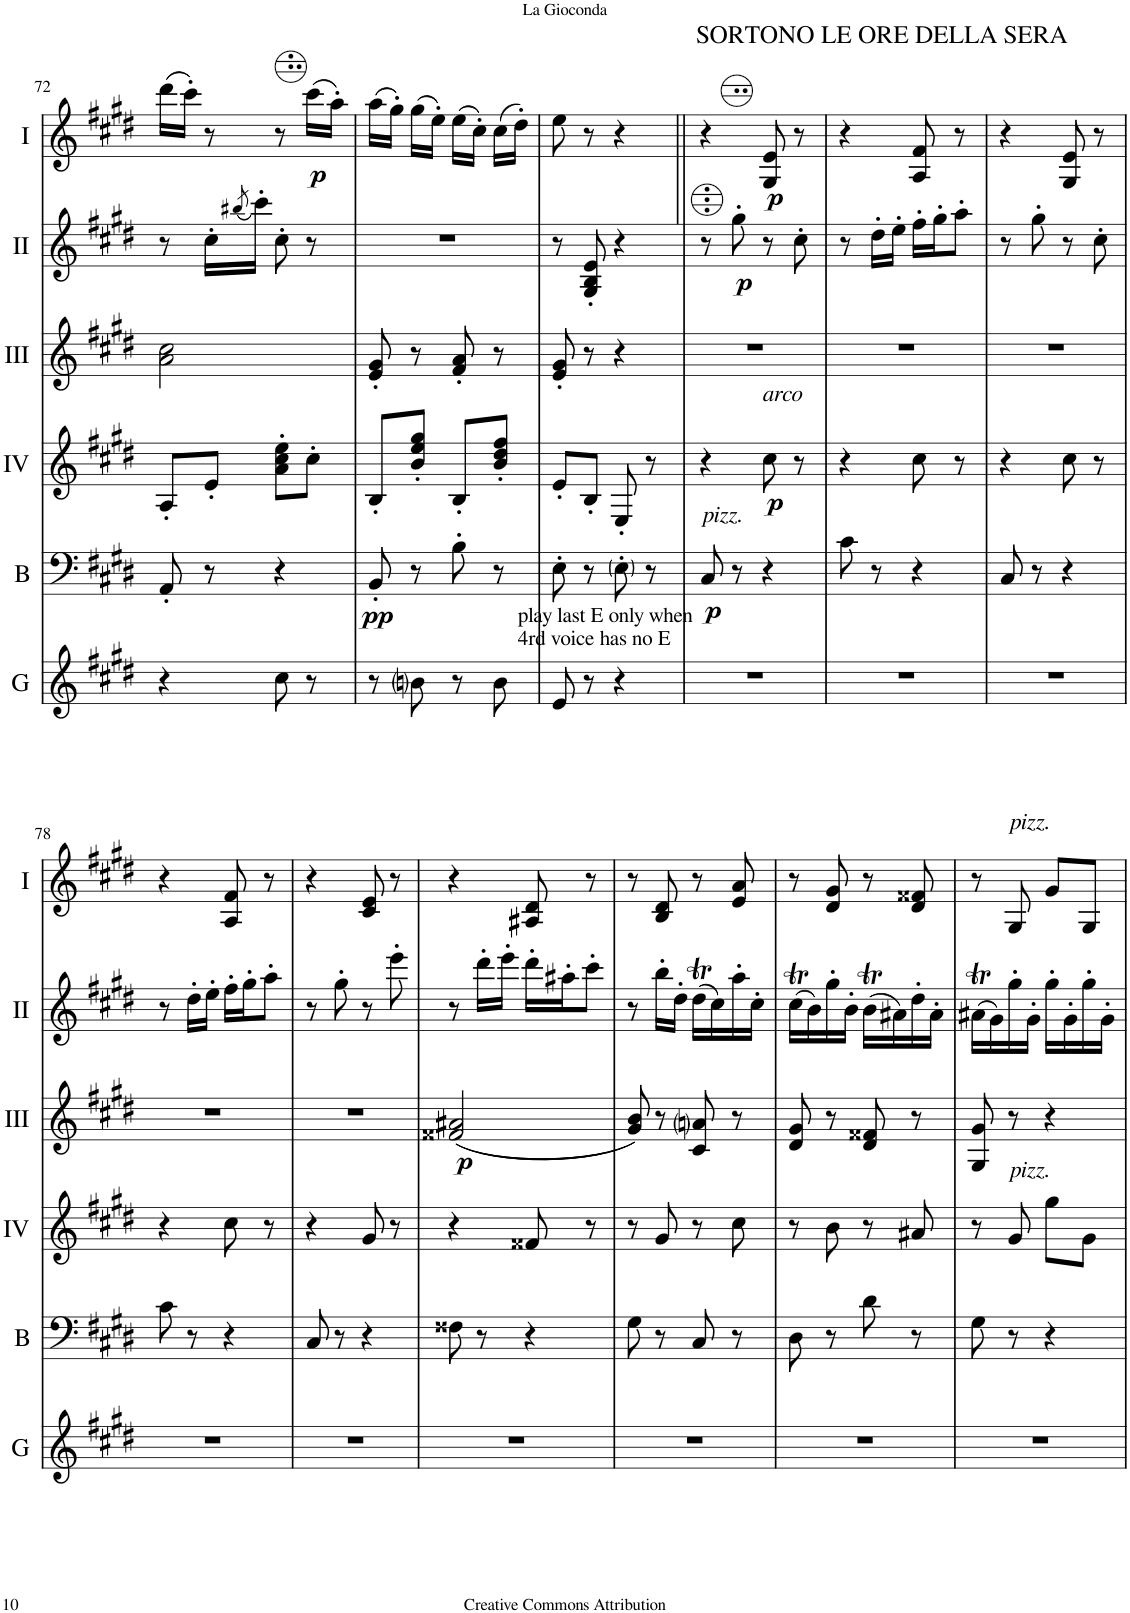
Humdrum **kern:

**kern	**kern	**dynam	**kern	**dynam	**kern	**dynam	**kern	**dynam	**kern	**dynam
*part6	*part5	*part5	*part4	*part4	*part3	*part3	*part2	*part2	*part1	*part1
*staff6	*staff5	*staff5	*staff4	*staff4	*staff3	*staff3	*staff2	*staff2	*staff1	*staff1
*I"Glock.	*I"Bass	*	*I"Acc. 4	*	*I"Acc. 3	*	*I"Acc. 2	*	*I"Acc. 1	*
*I'G	*I'B	*	*	*	*	*	*	*	*	*
!!LO:PB:g=z
*clefG2	*clefF4	*	*clefG2	*	*clefG2	*	*clefG2	*	*clefG2	*
*Trd-14c-24	*Trd7c12	*	*Trd7c12	*	*	*	*	*	*	*
*k[f#c#g#d#]	*k[f#c#g#d#]	*	*k[f#c#g#d#]	*	*k[f#c#g#d#]	*	*k[f#c#g#d#]	*	*k[f#c#g#d#]	*
*M2/4	*M2/4	*	*M2/4	*	*M2/4	*	*M2/4	*	*M2/4	*
=72	=72	=72	=72	=72	=72	=72	=72	=72	=72	=72
4r	8AA'/	.	8A'/L	.	2A\ 2c#\	.	8r	.	(16ddd#\LL	.
.	.	.	.	.	.	.	.	.	16ccc#'\JJ)	.
.	8r	.	8e'/J	.	.	.	16cc#'\LL	.	8r	.
.	.	.	.	.	.	.	(8qbb#X/	.	.	.
.	.	.	.	.	.	.	16ccc#'\JJ)	.	.	.
8cc#\	4r	.	8a\' 8cc#\' 8ee\'L	.	.	.	8cc#'\	.	8r	.
!	!	!	!	!	!	!	!	!	!	!LO:DY:b
8r	.	.	8cc#'\J	.	.	.	8r	.	(16ccc#\LL	p
.	.	.	.	.	.	.	.	.	16aa'\JJ)	.
=73	=73	=73	=73	=73	=73	=73	=73	=73	=73	=73
!	!	!LO:DY:b	!	!	!	!	!	!	!	!
8r	8BB'/	pp	8B'/L	.	8E/' 8G#/'	.	2r	.	(16aa\LL	.
.	.	.	.	.	.	.	.	.	16gg#'\JJ)	.
8bni\	8r	.	8b/' 8ee/' 8gg#/'J	.	8r	.	.	.	(16gg#\LL	.
.	.	.	.	.	.	.	.	.	16ee'\JJ)	.
8r	8B'\	.	8B'/L	.	8F#/' 8A/'	.	.	.	(16ee\LL	.
.	.	.	.	.	.	.	.	.	16cc#'\JJ)	.
8b\	8r	.	8b/' 8dd#/' 8ff#/'J	.	8r	.	.	.	(16cc#\LL	.
.	.	.	.	.	.	.	.	.	16dd#'\JJ)	.
=74	=74	=74	=74	=74	=74	=74	=74	=74	=74	=74
8e/	8E'\	.	8e'/L	.	8E/' 8G#/'	.	8r	.	8ee\	.
8r	8r	.	8B'/J	.	8r	.	8G#/' 8B/' 8e/'	.	8r	.
!	!LO:TX:b:t=play last E only when	!	!	!	!	!	!	!	!	!
!	!LO:TX:b:t=4rd voice has no E	!	!	!	!	!	!	!	!	!
4r	8E'\	.	8E'/	.	4r	.	4r	.	4r	.
.	8r	.	8r	.	.	.	.	.	.	.
=75||	=75||	=75||	=75||	=75||	=75||	=75||	=75||	=75||	=75||	=75||
!	!	!	!	!	!	!	!	!	!LO:TX:a:t=SORTONO LE ORE DELLA SERA	!
!	!LO:TX:a:i:t=pizz.	!	!	!	!	!	!	!	!	!
!	!	!LO:DY:b	!	!	!	!	!	!	!	!
2r	8C#/	p	4r	.	2r	.	8r	.	4r	.
!	!	!	!	!	!	!	!	!LO:DY:b	!	!
.	8r	.	.	.	.	.	8gg#'\	p	.	.
!	!	!	!LO:TX:a:i:t=arco	!	!	!	!	!	!	!
!	!	!	!	!LO:DY:b	!	!	!	!	!	!LO:DY:b
.	4r	.	8cc#\	p	.	.	8r	.	8G#/ 8e/	p
.	.	.	8r	.	.	.	8cc#'\	.	8r	.
=76	=76	=76	=76	=76	=76	=76	=76	=76	=76	=76
2r	8c#\	.	4r	.	2r	.	8r	.	4r	.
.	8r	.	.	.	.	.	16dd#'\LL	.	.	.
.	.	.	.	.	.	.	16ee'\JJ	.	.	.
.	4r	.	8cc#\	.	.	.	16ff#'\LL	.	8A/ 8f#/	.
.	.	.	.	.	.	.	16gg#'\J	.	.	.
.	.	.	8r	.	.	.	8aa'\J	.	8r	.
=77	=77	=77	=77	=77	=77	=77	=77	=77	=77	=77
2r	8C#/	.	4r	.	2r	.	8r	.	4r	.
.	8r	.	.	.	.	.	8gg#'\	.	.	.
.	4r	.	8cc#\	.	.	.	8r	.	8G#/ 8e/	.
.	.	.	8r	.	.	.	8cc#'\	.	8r	.
!!LO:LB:g=z
=78	=78	=78	=78	=78	=78	=78	=78	=78	=78	=78
2r	8c#\	.	4r	.	2r	.	8r	.	4r	.
.	8r	.	.	.	.	.	16dd#'\LL	.	.	.
.	.	.	.	.	.	.	16ee'\JJ	.	.	.
.	4r	.	8cc#\	.	.	.	16ff#'\LL	.	8A/ 8f#/	.
.	.	.	.	.	.	.	16gg#'\J	.	.	.
.	.	.	8r	.	.	.	8aa'\J	.	8r	.
=79	=79	=79	=79	=79	=79	=79	=79	=79	=79	=79
2r	8C#/	.	4r	.	2r	.	8r	.	4r	.
.	8r	.	.	.	.	.	8gg#'\	.	.	.
.	4r	.	8g#/	.	.	.	8r	.	8c#/ 8e/	.
.	.	.	8r	.	.	.	8eee'\	.	8r	.
=80	=80	=80	=80	=80	=80	=80	=80	=80	=80	=80
!	!	!	!	!	!	!LO:DY:b	!	!	!	!
2r	8F##X\	.	4r	.	((2F##X/ 2A#X/	p	8r	.	4r	.
.	8r	.	.	.	.	.	16ddd#'\LL	.	.	.
.	.	.	.	.	.	.	16eee'\JJ	.	.	.
.	4r	.	8f##X/	.	.	.	16ddd#'\LL	.	8A#X/ 8d#/	.
.	.	.	.	.	.	.	16aa#X'\J	.	.	.
.	.	.	8r	.	.	.	8ccc#'\J	.	8r	.
=81	=81	=81	=81	=81	=81	=81	=81	=81	=81	=81
2r	8G#\	.	8r	.	8G#/ 8B/))	.	8r	.	8r	.
.	8r	.	8g#/	.	8r	.	16bb'\LL	.	8B/ 8d#/	.
.	.	.	.	.	.	.	16dd#'\JJ	.	.	.
.	8C#/	.	8r	.	8C#/ 8Ani/	.	(16dd#t\LL	.	8r	.
.	.	.	.	.	.	.	16cc#\)	.	.	.
.	8r	.	8cc#\	.	8r	.	16aa'\	.	8e/ 8a/	.
.	.	.	.	.	.	.	16cc#'\JJ	.	.	.
=82	=82	=82	=82	=82	=82	=82	=82	=82	=82	=82
2r	8D#\	.	8r	.	8D#/ 8G#/	.	(16cc#T\LL	.	8r	.
.	.	.	.	.	.	.	16b\)	.	.	.
.	8r	.	8b\	.	8r	.	16gg#'\	.	8d#/ 8g#/	.
.	.	.	.	.	.	.	16b'\JJ	.	.	.
.	8d#\	.	8r	.	8D#/ 8F##X/	.	(16bT\LL	.	8r	.
.	.	.	.	.	.	.	16a#X\)	.	.	.
.	8r	.	8a#X/	.	8r	.	16dd#'\	.	8d#/ 8f##X/	.
.	.	.	.	.	.	.	16a#'\JJ	.	.	.
=83	=83	=83	=83	=83	=83	=83	=83	=83	=83	=83
2r	8G#\	.	8r	.	8GG#/ 8G#/	.	(16a#Xt\LL	.	8r	.
.	.	.	.	.	.	.	16g#\)	.	.	.
!	!	!	!	!	!	!	!	!	!LO:TX:a:i:t=pizz.	!
!	!	!	!LO:TX:a:i:t=pizz.	!	!	!	!	!	!	!
.	8r	.	8g#/	.	8r	.	16gg#'\	.	8G#/	.
.	.	.	.	.	.	.	16g#'\JJ	.	.	.
.	4r	.	8gg#\L	.	4r	.	16gg#'\LL	.	8g#/L	.
.	.	.	.	.	.	.	16g#'\	.	.	.
.	.	.	8g#\J	.	.	.	16gg#'\	.	8G#/J	.
.	.	.	.	.	.	.	16g#'\JJ	.	.	.
=	=	=	=	=	=	=	=	=	=	=
*-	*-	*-	*-	*-	*-	*-	*-	*-	*-	*-
